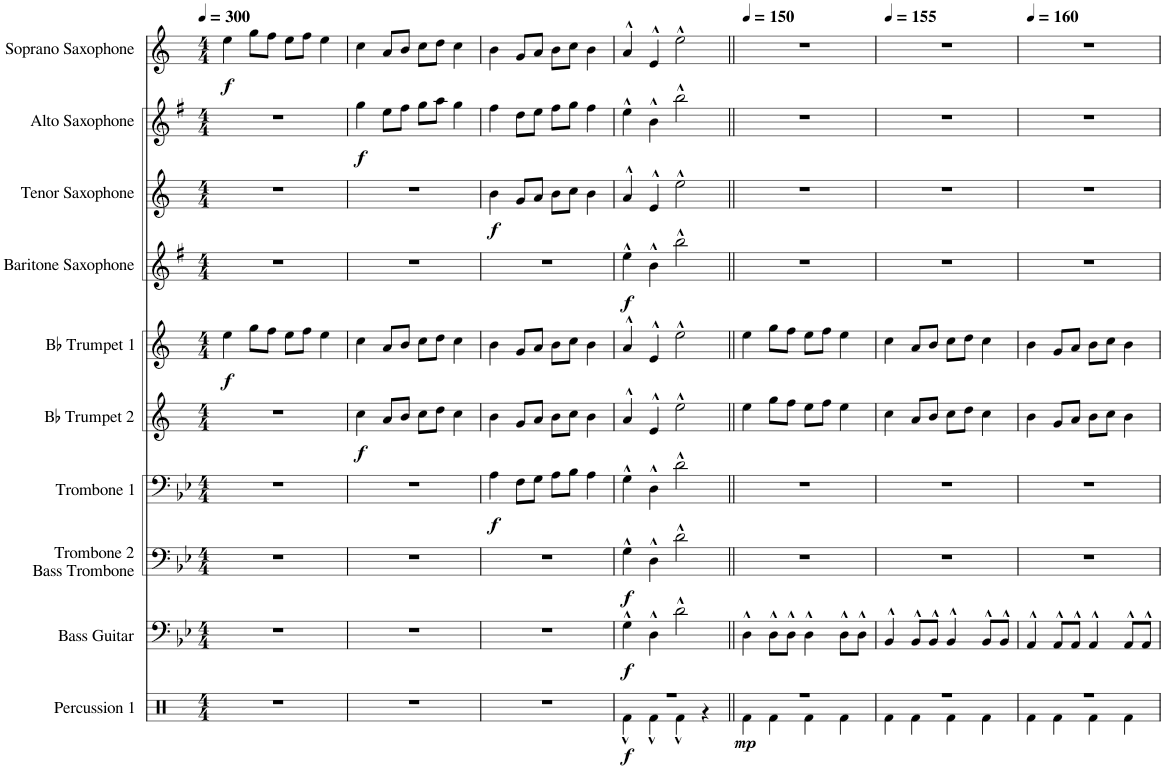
**kern	**dynam	**kern	**dynam	**kern	**dynam	**kern	**dynam	**kern	**dynam	**kern	**dynam	**kern	**dynam	**kern	**dynam	**kern	**dynam	**kern	**dynam
*part10	*part10	*part9	*part9	*part8	*part8	*part7	*part7	*part6	*part6	*part5	*part5	*part4	*part4	*part3	*part3	*part2	*part2	*part1	*part1
*staff10	*staff10	*staff9	*staff9	*staff8	*staff8	*staff7	*staff7	*staff6	*staff6	*staff5	*staff5	*staff4	*staff4	*staff3	*staff3	*staff2	*staff2	*staff1	*staff1
*I"Percussion 1	*	*I"Bass Guitar	*	*I"Trombone 2 Bass Trombone	*	*I"Trombone 1	*	*I"Bb Trumpet 2	*	*I"Bb Trumpet 1	*	*I"Baritone Saxophone	*	*I"Tenor Saxophone	*	*I"Alto Saxophone	*	*I"Soprano Saxophone	*
*I'Perc. 1	*	*I'B. Guit.	*	*I'Tbn. 2 B. Tbn.	*	*I'Tbn. 1	*	*I'Bb Tpt. 2	*	*I'Bb Tpt. 1	*	*I'Bar. Sax.	*	*I'T. Sax.	*	*I'A. Sax.	*	*I'S. Sax.	*
*clefX	*	*clefF4	*	*clefF4	*	*clefF4	*	*clefG2	*	*clefG2	*	*clefG2	*	*clefG2	*	*clefG2	*	*clefG2	*
*	*	*Trd7c12	*	*	*	*	*	*Trd1c2	*	*Trd1c2	*	*Trd12c21	*	*Trd8c14	*	*Trd5c9	*	*Trd1c2	*
*k[]	*	*k[b-e-]	*	*k[b-e-]	*	*k[b-e-]	*	*k[]	*	*k[]	*	*k[f#]	*	*k[]	*	*k[f#]	*	*k[]	*
*M4/4	*	*M4/4	*	*M4/4	*	*M4/4	*	*M4/4	*	*M4/4	*	*M4/4	*	*M4/4	*	*M4/4	*	*M4/4	*
*MM300	*	*MM300	*	*MM300	*	*MM300	*	*MM300	*	*MM300	*	*MM300	*	*MM300	*	*MM300	*	*MM300	*
=1	=1	=1	=1	=1	=1	=1	=1	=1	=1	=1	=1	=1	=1	=1	=1	=1	=1	=1	=1
!	!	!	!	!	!	!	!	!	!	!	!LO:DY:b	!	!	!	!	!	!	!	!LO:DY:b
1r	.	1r	.	1r	.	1r	.	1r	.	4ee\	f	1r	.	1r	.	1r	.	4ee\	f
.	.	.	.	.	.	.	.	.	.	8gg\L	.	.	.	.	.	.	.	8gg\L	.
.	.	.	.	.	.	.	.	.	.	8ff\J	.	.	.	.	.	.	.	8ff\J	.
.	.	.	.	.	.	.	.	.	.	8ee\L	.	.	.	.	.	.	.	8ee\L	.
.	.	.	.	.	.	.	.	.	.	8ff\J	.	.	.	.	.	.	.	8ff\J	.
.	.	.	.	.	.	.	.	.	.	4ee\	.	.	.	.	.	.	.	4ee\	.
=2	=2	=2	=2	=2	=2	=2	=2	=2	=2	=2	=2	=2	=2	=2	=2	=2	=2	=2	=2
!	!	!	!	!	!	!	!	!	!LO:DY:b	!	!	!	!	!	!	!	!LO:DY:b	!	!
1r	.	1r	.	1r	.	1r	.	4cc\	f	4cc\	.	1r	.	1r	.	4gg\	f	4cc\	.
.	.	.	.	.	.	.	.	8a/L	.	8a/L	.	.	.	.	.	8ee\L	.	8a/L	.
.	.	.	.	.	.	.	.	8b/J	.	8b/J	.	.	.	.	.	8ff#\J	.	8b/J	.
.	.	.	.	.	.	.	.	8cc\L	.	8cc\L	.	.	.	.	.	8gg\L	.	8cc\L	.
.	.	.	.	.	.	.	.	8dd\J	.	8dd\J	.	.	.	.	.	8aa\J	.	8dd\J	.
.	.	.	.	.	.	.	.	4cc\	.	4cc\	.	.	.	.	.	4gg\	.	4cc\	.
=3	=3	=3	=3	=3	=3	=3	=3	=3	=3	=3	=3	=3	=3	=3	=3	=3	=3	=3	=3
!	!	!	!	!	!	!	!LO:DY:b	!	!	!	!	!	!	!	!LO:DY:b	!	!	!	!
1r	.	1r	.	1r	.	4A\	f	4b\	.	4b\	.	1r	.	4b\	f	4ff#\	.	4b\	.
.	.	.	.	.	.	8F\L	.	8g/L	.	8g/L	.	.	.	8g/L	.	8dd\L	.	8g/L	.
.	.	.	.	.	.	8G\J	.	8a/J	.	8a/J	.	.	.	8a/J	.	8ee\J	.	8a/J	.
.	.	.	.	.	.	8A\L	.	8b\L	.	8b\L	.	.	.	8b\L	.	8ff#\L	.	8b\L	.
.	.	.	.	.	.	8B-\J	.	8cc\J	.	8cc\J	.	.	.	8cc\J	.	8gg\J	.	8cc\J	.
.	.	.	.	.	.	4A\	.	4b\	.	4b\	.	.	.	4b\	.	4ff#\	.	4b\	.
=4	=4	=4	=4	=4	=4	=4	=4	=4	=4	=4	=4	=4	=4	=4	=4	=4	=4	=4	=4
*^	*	*	*	*	*	*	*	*	*	*	*	*	*	*	*	*	*	*	*
!	!	!LO:DY:b	!	!LO:DY:b	!	!LO:DY:b	!	!	!	!	!	!	!	!LO:DY:b	!	!	!	!	!	!
1r	4Rf^^\	f	4G^^\	f	4G^^\	f	4G^^\	.	4a^^/	.	4a^^/	.	4ee^^\	f	4a^^/	.	4ee^^\	.	4a^^/	.
.	4Rf^^\	.	4D^^\	.	4D^^\	.	4D^^\	.	4e^^/	.	4e^^/	.	4b^^\	.	4e^^/	.	4b^^\	.	4e^^/	.
.	4Rf^^\	.	2d^^\	.	2d^^\	.	2d^^\	.	2ee^^\	.	2ee^^\	.	2bb^^\	.	2ee^^\	.	2bb^^\	.	2ee^^\	.
.	4r	.	.	.	.	.	.	.	.	.	.	.	.	.	.	.	.	.	.	.
=5||	=5||	=5||	=5||	=5||	=5||	=5||	=5||	=5||	=5||	=5||	=5||	=5||	=5||	=5||	=5||	=5||	=5||	=5||	=5||	=5||
*	*	*	*	*	*	*	*	*	*	*	*	*	*	*	*	*	*	*	*MM150	*
!	!	!LO:DY:b	!	!	!	!	!	!	!	!	!	!	!	!	!	!	!	!	!	!
1r	4Rf\	mp	4D^^\	.	1r	.	1r	.	4ee\	.	4ee\	.	1r	.	1r	.	1r	.	1r	.
.	4Rf\	.	8D^^\L	.	.	.	.	.	8gg\L	.	8gg\L	.	.	.	.	.	.	.	.	.
.	.	.	8D^^\J	.	.	.	.	.	8ff\J	.	8ff\J	.	.	.	.	.	.	.	.	.
.	4Rf\	.	4D^^\	.	.	.	.	.	8ee\L	.	8ee\L	.	.	.	.	.	.	.	.	.
.	.	.	.	.	.	.	.	.	8ff\J	.	8ff\J	.	.	.	.	.	.	.	.	.
.	4Rf\	.	8D^^\L	.	.	.	.	.	4ee\	.	4ee\	.	.	.	.	.	.	.	.	.
.	.	.	8D^^\J	.	.	.	.	.	.	.	.	.	.	.	.	.	.	.	.	.
=6	=6	=6	=6	=6	=6	=6	=6	=6	=6	=6	=6	=6	=6	=6	=6	=6	=6	=6	=6	=6
*	*	*	*	*	*	*	*	*	*	*	*	*	*	*	*	*	*	*	*MM155	*
1r	4Rf\	.	4BB-^^/	.	1r	.	1r	.	4cc\	.	4cc\	.	1r	.	1r	.	1r	.	1r	.
.	4Rf\	.	8BB-^^/L	.	.	.	.	.	8a/L	.	8a/L	.	.	.	.	.	.	.	.	.
.	.	.	8BB-^^/J	.	.	.	.	.	8b/J	.	8b/J	.	.	.	.	.	.	.	.	.
.	4Rf\	.	4BB-^^/	.	.	.	.	.	8cc\L	.	8cc\L	.	.	.	.	.	.	.	.	.
.	.	.	.	.	.	.	.	.	8dd\J	.	8dd\J	.	.	.	.	.	.	.	.	.
.	4Rf\	.	8BB-^^/L	.	.	.	.	.	4cc\	.	4cc\	.	.	.	.	.	.	.	.	.
.	.	.	8BB-^^/J	.	.	.	.	.	.	.	.	.	.	.	.	.	.	.	.	.
=7	=7	=7	=7	=7	=7	=7	=7	=7	=7	=7	=7	=7	=7	=7	=7	=7	=7	=7	=7	=7
*	*	*	*	*	*	*	*	*	*	*	*	*	*	*	*	*	*	*	*MM160	*
1r	4Rf\	.	4AA^^/	.	1r	.	1r	.	4b\	.	4b\	.	1r	.	1r	.	1r	.	1r	.
.	4Rf\	.	8AA^^/L	.	.	.	.	.	8g/L	.	8g/L	.	.	.	.	.	.	.	.	.
.	.	.	8AA^^/J	.	.	.	.	.	8a/J	.	8a/J	.	.	.	.	.	.	.	.	.
.	4Rf\	.	4AA^^/	.	.	.	.	.	8b\L	.	8b\L	.	.	.	.	.	.	.	.	.
.	.	.	.	.	.	.	.	.	8cc\J	.	8cc\J	.	.	.	.	.	.	.	.	.
.	4Rf\	.	8AA^^/L	.	.	.	.	.	4b\	.	4b\	.	.	.	.	.	.	.	.	.
.	.	.	8AA^^/J	.	.	.	.	.	.	.	.	.	.	.	.	.	.	.	.	.
*v	*v	*	*	*	*	*	*	*	*	*	*	*	*	*	*	*	*	*	*	*
=	=	=	=	=	=	=	=	=	=	=	=	=	=	=	=	=	=	=	=
*-	*-	*-	*-	*-	*-	*-	*-	*-	*-	*-	*-	*-	*-	*-	*-	*-	*-	*-	*-
